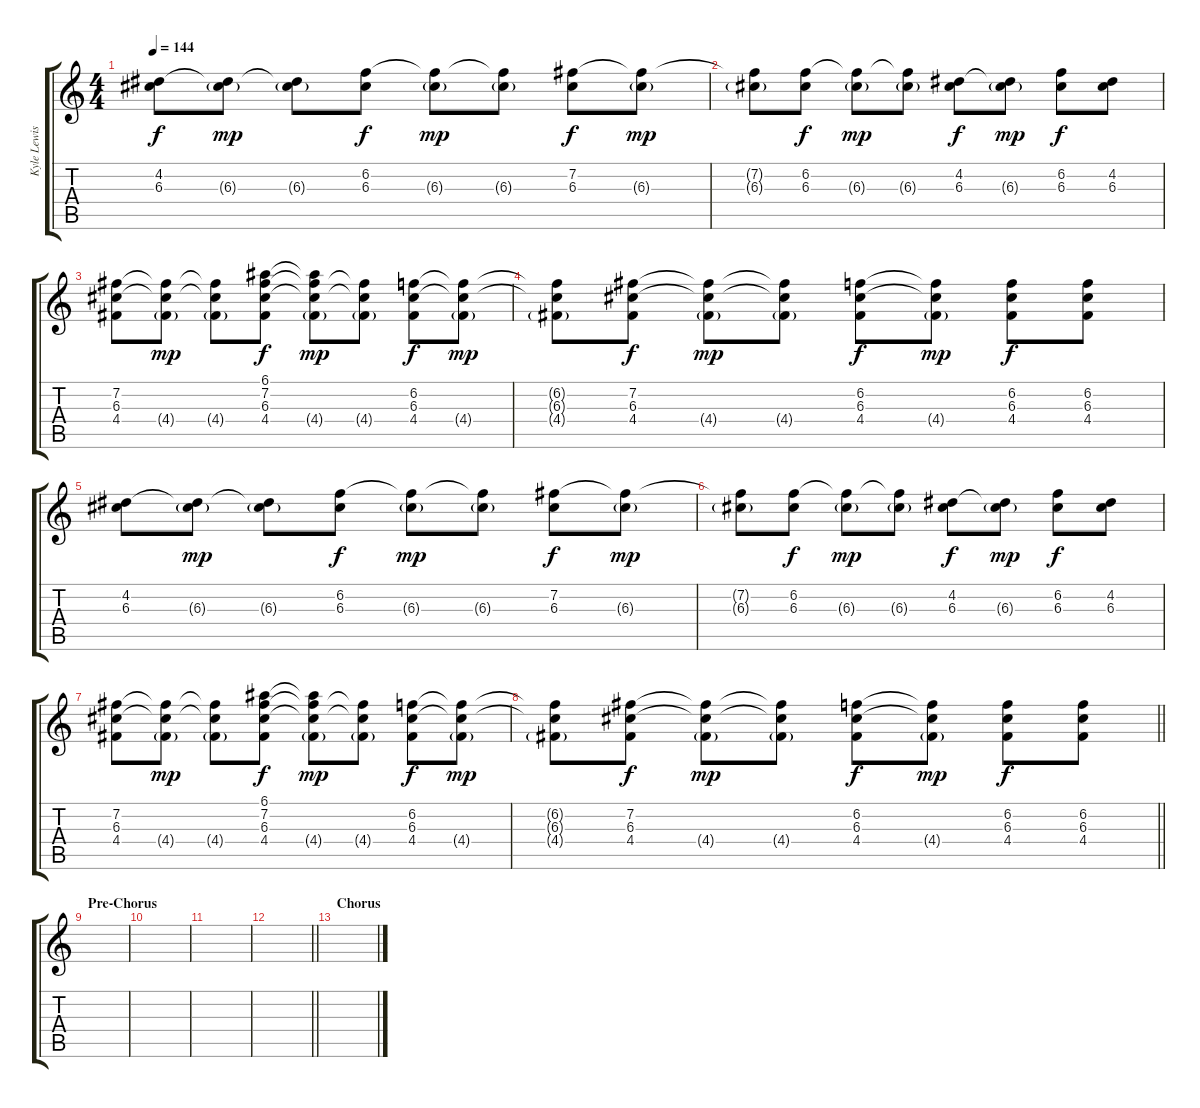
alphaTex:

\track ("Kyle Lewis - Guitar" "Kyle Lewis") {instrument overdrivenguitar}
\staff {score tabs}
\tuning (E4 B3 G3 D3 A2 E2) {hide}
\ts (4 4)
\tempo 144
\clef g2
\ks c
(4.2 6.3).8{dy f} (4.2{t} 6.3{g}).8{dy mp} (4.2{t} 6.3{g}).8 (6.2 6.3).8{dy f} (6.2{t} 6.3{g}).8{dy mp} (6.2{t} 6.3{g}).8 (7.2 6.3).8{dy f} (7.2{t} 6.3{g}).8{dy mp} |
(7.2{t} 6.3{g}).8 (6.2 6.3).8{dy f} (6.2{t} 6.3{g}).8{dy mp} (6.2{t} 6.3{g}).8 (4.2 6.3).8{dy f} (4.2{t} 6.3{g}).8{dy mp} (6.2 6.3).8{dy f} (4.2 6.3).8 |
(7.2 6.3 4.4).8 (7.2{t} 6.3{t} 4.4{g}).8{dy mp} (7.2{t} 6.3{t} 4.4{g}).8 (6.1 7.2 6.3 4.4).8{dy f} (6.1{t} 7.2{t} 6.3{t} 4.4{g}).8{dy mp} (7.2{t} 6.3{t} 4.4{g}).8 (6.2 6.3 4.4).8{dy f} (6.2{t} 6.3{t} 4.4{g}).8{dy mp} |
(6.2{t} 6.3{t} 4.4{g}).8 (7.2 6.3 4.4).8{dy f} (7.2{t} 6.3{t} 4.4{g}).8{dy mp} (7.2{t} 6.3{t} 4.4{g}).8 (6.2 6.3 4.4).8{dy f} (6.2{t} 6.3{t} 4.4{g}).8{dy mp} (6.2 6.3 4.4).8{dy f} (6.2 6.3 4.4).8 |
(4.2 6.3).8 (4.2{t} 6.3{g}).8{dy mp} (4.2{t} 6.3{g}).8 (6.2 6.3).8{dy f} (6.2{t} 6.3{g}).8{dy mp} (6.2{t} 6.3{g}).8 (7.2 6.3).8{dy f} (7.2{t} 6.3{g}).8{dy mp} |
(7.2{t} 6.3{g}).8 (6.2 6.3).8{dy f} (6.2{t} 6.3{g}).8{dy mp} (6.2{t} 6.3{g}).8 (4.2 6.3).8{dy f} (4.2{t} 6.3{g}).8{dy mp} (6.2 6.3).8{dy f} (4.2 6.3).8 |
(7.2 6.3 4.4).8 (7.2{t} 6.3{t} 4.4{g}).8{dy mp} (7.2{t} 6.3{t} 4.4{g}).8 (6.1 7.2 6.3 4.4).8{dy f} (6.1{t} 7.2{t} 6.3{t} 4.4{g}).8{dy mp} (7.2{t} 6.3{t} 4.4{g}).8 (6.2 6.3 4.4).8{dy f} (6.2{t} 6.3{t} 4.4{g}).8{dy mp} |
\barLineRight lightlight
(6.2{t} 6.3{t} 4.4{g}).8 (7.2 6.3 4.4).8{dy f} (7.2{t} 6.3{t} 4.4{g}).8{dy mp} (7.2{t} 6.3{t} 4.4{g}).8 (6.2 6.3 4.4).8{dy f} (6.2{t} 6.3{t} 4.4{g}).8{dy mp} (6.2 6.3 4.4).8{dy f} (6.2 6.3 4.4).8 |
\section ("" "Pre-Chorus")
|
|
|
\barLineRight lightlight
|
\section ("" "Chorus")
